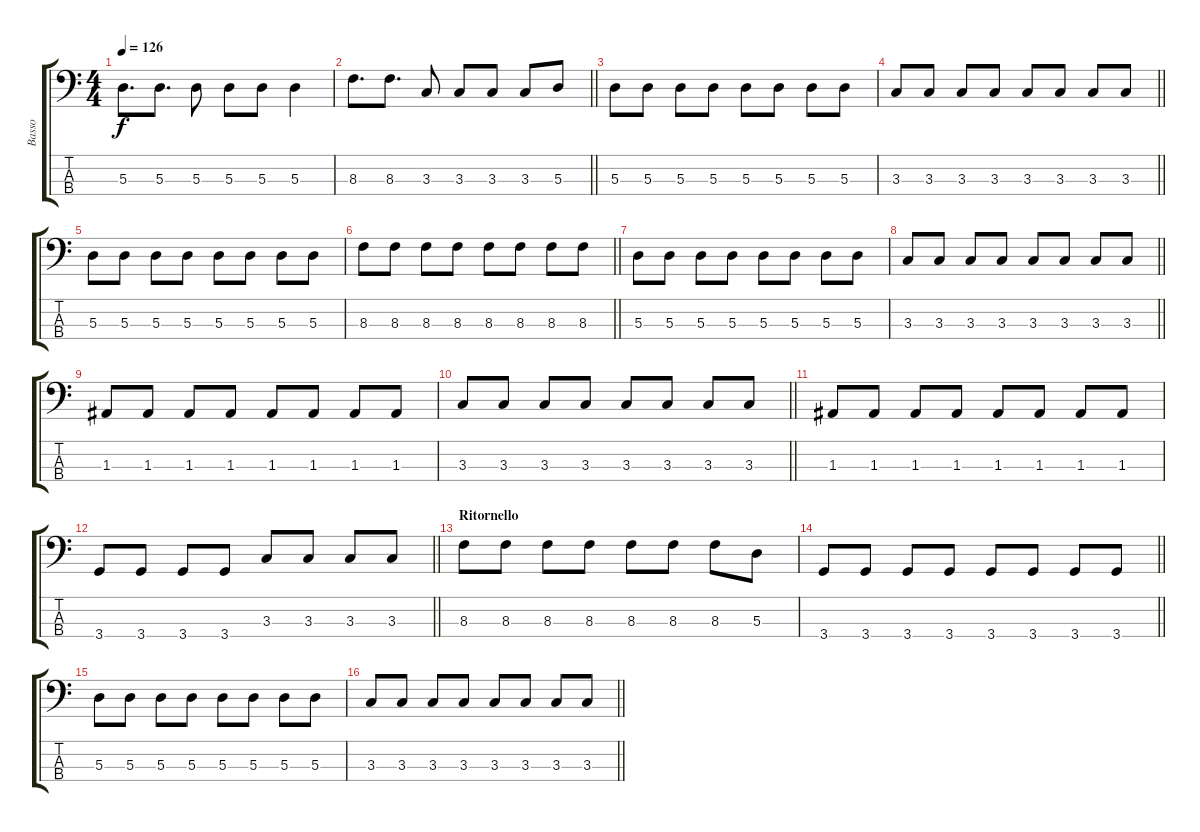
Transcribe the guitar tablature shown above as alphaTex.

\track ("Basso" "Basso") {instrument electricbassfinger}
\staff {score tabs}
\tuning (G2 D2 A1 E1) {hide}
\ts (4 4)
\tempo 126
\clef f4
\ks c
5.3.8{d dy f} 5.3.8{d} 5.3.8 5.3.8 5.3.8 5.3.4 |
\barLineRight lightlight
8.3.8{d} 8.3.8{d} 3.3.8 3.3.8 3.3.8 3.3.8 5.3.8 |
5.3.8 5.3.8 5.3.8 5.3.8 5.3.8 5.3.8 5.3.8 5.3.8 |
\barLineRight lightlight
3.3.8 3.3.8 3.3.8 3.3.8 3.3.8 3.3.8 3.3.8 3.3.8 |
5.3.8 5.3.8 5.3.8 5.3.8 5.3.8 5.3.8 5.3.8 5.3.8 |
\barLineRight lightlight
8.3.8 8.3.8 8.3.8 8.3.8 8.3.8 8.3.8 8.3.8 8.3.8 |
5.3.8 5.3.8 5.3.8 5.3.8 5.3.8 5.3.8 5.3.8 5.3.8 |
\barLineRight lightlight
3.3.8 3.3.8 3.3.8 3.3.8 3.3.8 3.3.8 3.3.8 3.3.8 |
1.3.8 1.3.8 1.3.8 1.3.8 1.3.8 1.3.8 1.3.8 1.3.8 |
\barLineRight lightlight
3.3.8 3.3.8 3.3.8 3.3.8 3.3.8 3.3.8 3.3.8 3.3.8 |
1.3.8 1.3.8 1.3.8 1.3.8 1.3.8 1.3.8 1.3.8 1.3.8 |
\barLineRight lightlight
3.4.8 3.4.8 3.4.8 3.4.8 3.3.8 3.3.8 3.3.8 3.3.8 |
\section ("" "Ritornello")
8.3.8 8.3.8 8.3.8 8.3.8 8.3.8 8.3.8 8.3.8 5.3.8 |
\barLineRight lightlight
3.4.8 3.4.8 3.4.8 3.4.8 3.4.8 3.4.8 3.4.8 3.4.8 |
5.3.8 5.3.8 5.3.8 5.3.8 5.3.8 5.3.8 5.3.8 5.3.8 |
\barLineRight lightlight
3.3.8 3.3.8 3.3.8 3.3.8 3.3.8 3.3.8 3.3.8 3.3.8
